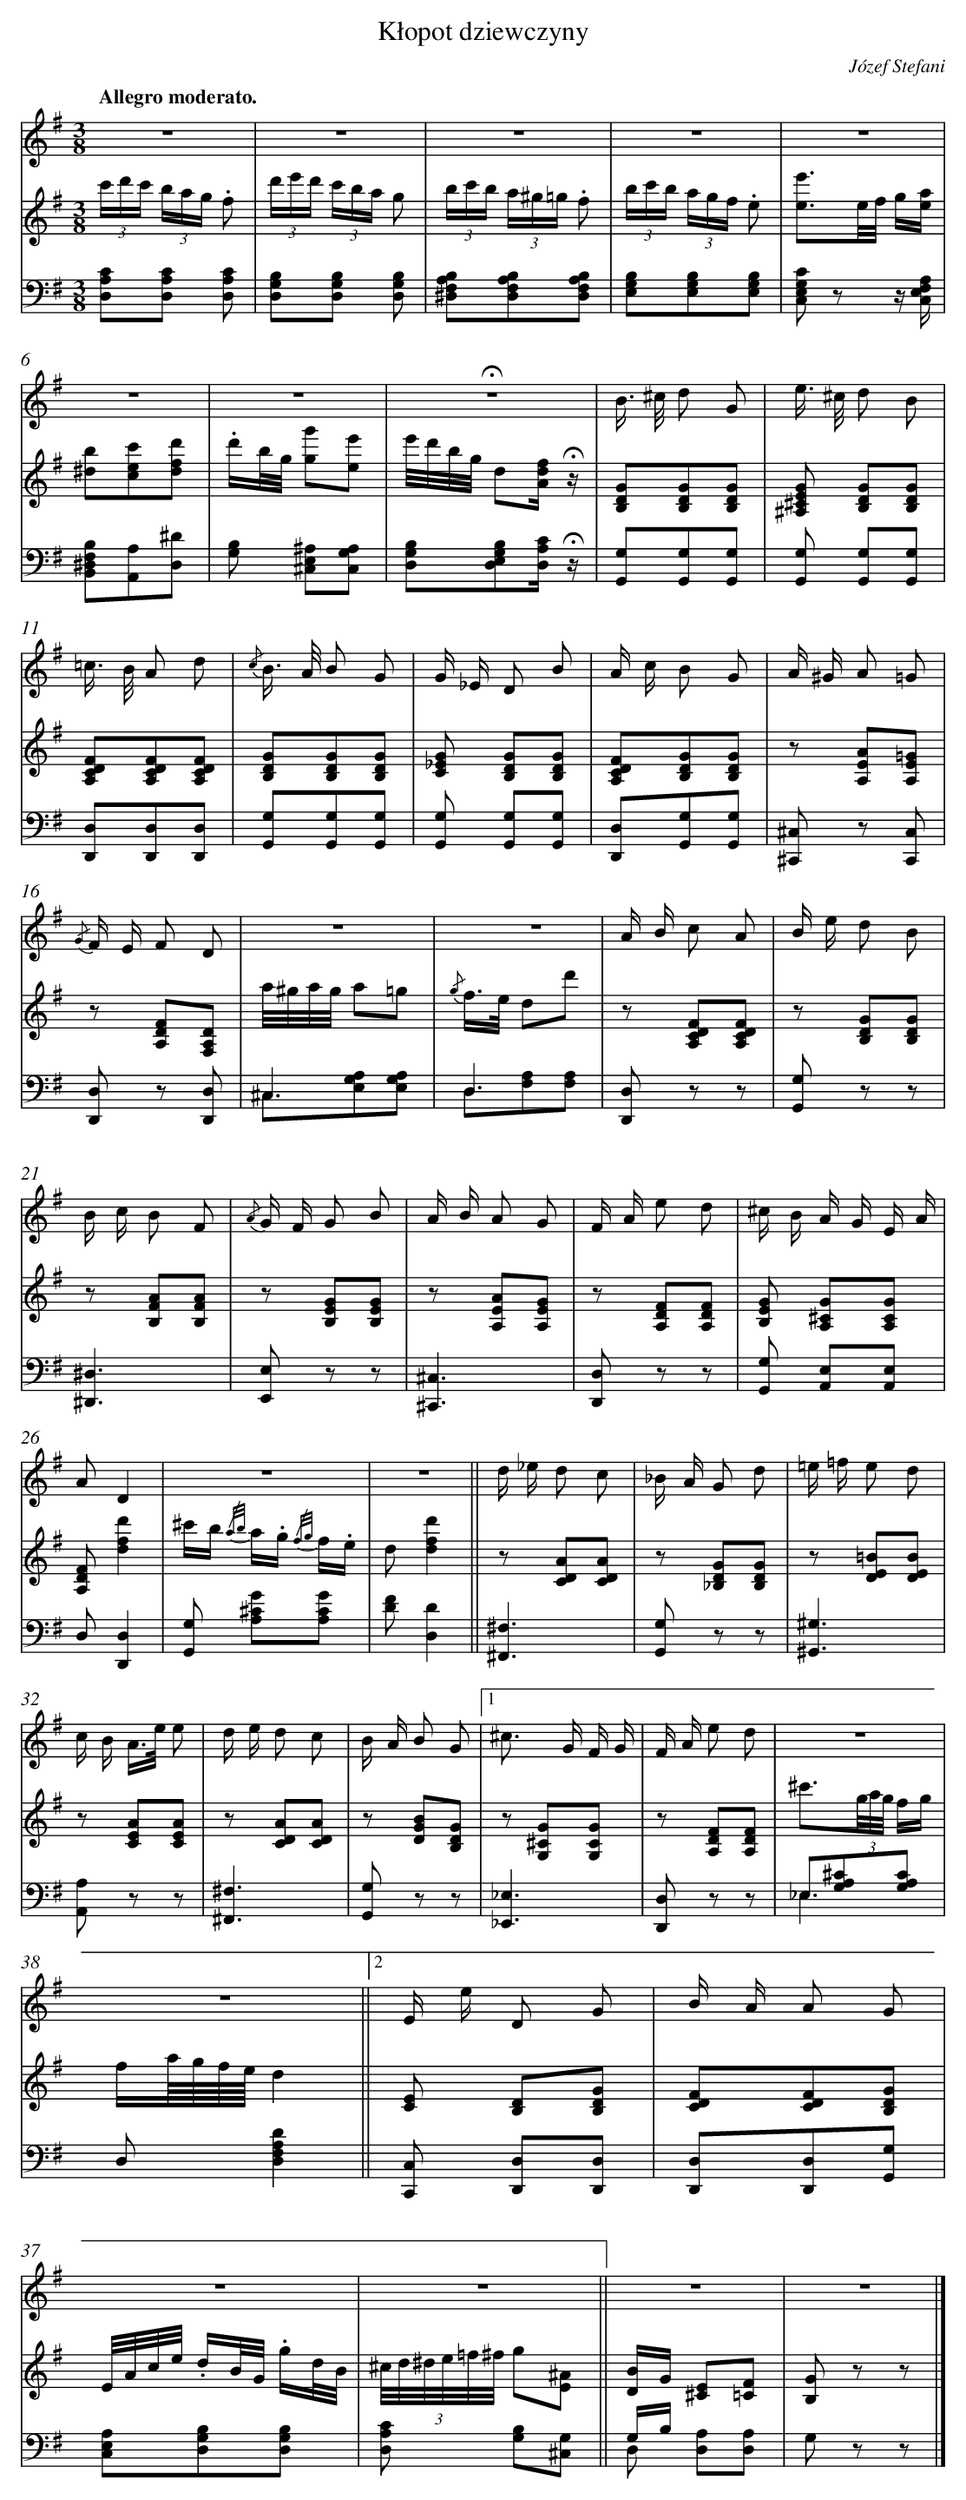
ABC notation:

X:1
T: Kłopot dziewczyny
C: Józef Stefani
L: 1/8
M: 3/8
Q: "Allegro moderato."
V: 1 clef=treble
V: 2 clef=treble
V: 3 clef=bass
K: G
[V:1] z3 |
[V:2] (3c'/d'/c'/ (3b/a/g/ .f |
[V:3] [CA,D,][CA,D,] [CA,D,] |
[V:1] z3 |
[V:2] (3d'/e'/d'/ (3c'/b/a/ g |
[V:3] [B,G,D,][B,G,D,] [B,G,D,] |
[V:1] z3 |
[V:2] (3b/c'/b/ (3a/^g/=g/ .f |
[V:3] [B,A,F,^D,][B,A,F,D,][B,A,F,D,] |
[V:1] z3 |
[V:2] (3b/c'/b/ (3a/g/f/ .e |
[V:3] [B,G,E,][B,G,E,][B,G,E,] |
[V:1] z3 |
[V:2] [e'3/e3/]e//f// g/[a/e/] |
[V:3] [CG,E,C,] z z/ [A,/F,/E,/C,/] |
[V:1] z3 |
[V:2] [b^d][c'ec][d'fd] |
[V:3] [B,F,^D,B,,][A,A,,][^DD,] |
[V:1] z3 |
[V:2] .d'/b//g// [g'g][e'e] |
[V:3] [B,G,] [^A,E,^C,][A,G,C,] |
[V:1] !fermata!z3 |
[V:2] e'//d'//b//g// d[f/d/A/] !fermata!z/ |
[V:3] [B,G,D,][B,G,E,D,][C/A,/D,/] !fermata!z/ |
[V:1] B/> ^c/ d G |
[V:2] [GDB,][GDB,][GDB,] |
[V:3] [G,G,,][G,G,,][G,G,,] |
[V:1] e/> ^c/ d B |
[V:2] [GE^C^A,] [GDB,][GDB,] |
[V:3] [G,G,,] [G,G,,][G,G,,] |
[V:1] =c/> B/ A d |
[V:2] [FDCA,][FDCA,][FDCA,] |
[V:3] [D,D,,][D,D,,][D,D,,] |
[V:1] {/c} B/> A/ B G |
[V:2] [GDB,][GDB,][GDB,] |
[V:3] [G,G,,][G,G,,][G,G,,] |
[V:1] G/ _E/ D B |
[V:2] [G_EC] [GDB,][GDB,] |
[V:3] [G,G,,] [G,G,,][G,G,,] |
[V:1] A/ c/ B G |
[V:2] [FDCA,][GDB,][GDB,] |
[V:3] [D,D,,][G,G,,][G,G,,] |
[V:1] A/ ^G/ A =G |
[V:2] z [AEA,][=GEA,] |
[V:3] [^C,^C,,] z [C,C,,] |
[V:1] {/G} F/ E/ F D |
[V:2] z [FDA,][DA,F,] |
[V:3] [D,D,,] z [D,D,,] |
[V:1] z3 |
[V:2] a//^g//a//g// a=g |
[V:3] ^C,3 & ^C,[A,G,E,][A,G,E,] |
[V:1] z3 |
[V:2] {/g} f/>e/ dd' |
[V:3] D,3 & D,[A,F,][A,F,] |
[V:1] A/ B/ c A |
[V:2] z [FDCA,][FDCA,] |
[V:3] [D,D,,] z z |
[V:1] B/ e/ d B |
[V:2] z [GDB,][GDB,] |
[V:3] [G,G,,] z z |
[V:1] B/ c/ B F |
[V:2] z [AFB,][AFB,] |
[V:3] [^D,3^D,,3] |
[V:1] {/A} G/ F/ G B |
[V:2] z [GEB,][GEB,] |
[V:3] [E,E,,] z z |
[V:1] A/ B/ A G |
[V:2] z [AEA,][GEA,] |
[V:3] [^C,3^C,,3] |
[V:1] F/ A/ e d |
[V:2] z [FDA,][FDA,] |
[V:3] [D,D,,] z z |
[V:1] ^c/ B/ A/ G/ E/ A/ |
[V:2] [GEB,] [G^CA,][GCA,] |
[V:3] [G,G,,] [E,A,,][E,A,,] |
[V:1] AD2 |
[V:2] [FDA,][d'2f2d2] |
[V:3] D,[D,2D,,2] |
[V:1] z3 |
[V:2] ^c'/b/ {/a/b/} a/.g/ {/f/g/} f/.e/ |
[V:3] [G,G,,] [G^CA,][GCA,] |
[V:1] z3 ||
[V:2] d[d'2f2d2] ||
[V:3] [FD][D2D,2] ||
[V:1] d/ _e/ d c |
[V:2] z [ADC][ADC] |
[V:3] [^F,3^F,,3] |
[V:1] _B/ A/ G d |
[V:2] z [GD_B,][GDB,] |
[V:3] [G,G,,] z z |
[V:1] =e/ =f/ e d |
[V:2] z [=BED][BED] |
[V:3] [^G,3^G,,3] |
[V:1] c/ B/ A/>e/ e |
[V:2] z [AEC][AEC] |
[V:3] [A,A,,] z z |
[V:1] d/ e/ d c |
[V:2] z [ADC][ADC] |
[V:3] [^F,3^F,,3] |
[V:1] B/ A/ B G |[1
[V:2] z [BGD][GDB,] |
[V:3] [G,G,,] z z |
[V:1] ^c> G F/ G/ |
[V:2] z [G^CG,][GCG,] |
[V:3] [_E,3_E,,3] |
[V:1] F/ A/ e d |
[V:2] z [FDA,][FDA,] |
[V:3] [D,D,,] z z |
[V:1] z3 |
[V:2] ^c'3/(3g//a//g// f/g/ |
[V:3] _E,[^CA,G,][CA,G,] & _E,3 |
[V:1] z3 ||[2
[V:2] f/a/8g/8f/8e/8d2 ||
[V:3] D,[D2A,2F,2D,2] ||
[V:1] E/ e/ D G |
[V:2] [EC] [DB,][GDB,] |
[V:3] [C,C,,] [D,D,,][D,D,,] |
[V:1] B/ A/ A G |
[V:2] [FDC][FDC][GDB,] |
[V:3] [D,D,,][D,D,,][G,G,,] |
[V:1] z3 |
[V:2] E//A//c//e// .d/B//G// .g/d//B// |
[V:3] [A,E,C,][B,G,D,][B,G,D,] |
[V:1] z3 ||
[V:2] (3:2:6^c//d//^d//e//=f//^f// g[^AE] ||
[V:3] [CA,D,] [B,G,][G,^C,] ||
[V:1] z3 |
[V:2] [B/D/]G/ [E^C][F=C] |
[V:3] G,/B,/ x x & D, [A,D,][A,D,] |
[V:1] z3 |]
[V:2] [GB,] z z |]
[V:3] G, z z |]
